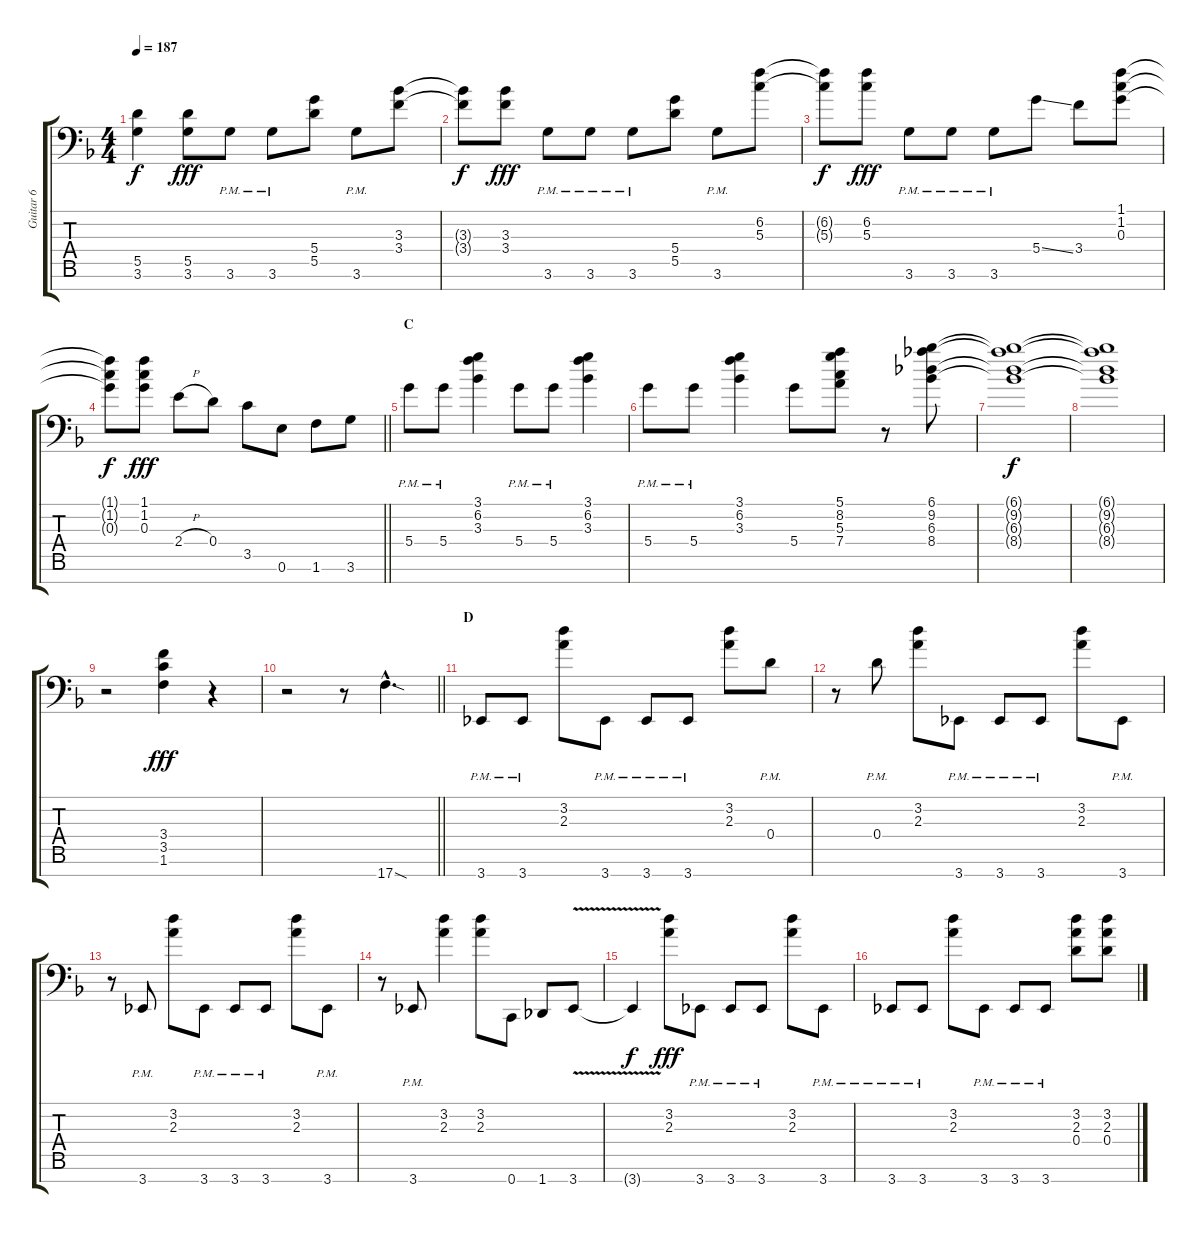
\track ("Guitar 6" "Guitar 6") {instrument distortionguitar}
\staff {score tabs}
\tuning (E4 B3 G3 D3 A2 E2 C-1) {hide}
\ts (4 4)
\tempo 187
\clef f4
\ks f
(5.5{t} 3.6{t}).4{dy f} (5.5 3.6).8{dy fff} 3.6{pm}.8 3.6{pm}.8 (5.4 5.5).8 3.6{pm}.8 (3.3 3.4).8 |
(3.3{t} 3.4{t}).8{dy f} (3.3 3.4).8{dy fff} 3.6{pm}.8 3.6{pm}.8 3.6{pm}.8 (5.4 5.5).8 3.6{pm}.8 (6.2 5.3).8 |
(6.2{t} 5.3{t}).8{dy f} (6.2 5.3).8{dy fff} 3.6{pm}.8 3.6{pm}.8 3.6{pm}.8 5.4{ss}.8 3.4.8 (1.1 1.2 0.3).8 |
\barLineRight lightlight
(1.1{t} 1.2{t} 0.3{t}).8{dy f} (1.1 1.2 0.3).8{dy fff} 2.4{h}.8 0.4.8 3.5.8 0.6.8 1.6.8 3.6.8 |
\section ("" "C")
5.4{pm}.8 5.4{pm}.8 (3.1 6.2 3.3).4 5.4{pm}.8 5.4{pm}.8 (3.1 6.2 3.3).4 |
5.4{pm}.8 5.4{pm}.8 (3.1 6.2 3.3).4 5.4.8 (5.1 8.2 5.3 7.4).8 r.8 (6.1 9.2 6.3 8.4).8 |
(6.1{t} 9.2{t} 6.3{t} 8.4{t}).1{dy f} |
(6.1{t} 9.2{t} 6.3{t} 8.4{t}).1 |
r.2 (3.4 3.5 1.6).4{dy fff} r.4 |
\barLineRight lightlight
r.2 r.8 17.7{sod hac}.4{d} |
\section ("" "D")
3.7{pm}.8 3.7{pm}.8 (3.2 2.3).8 3.7{pm}.8 3.7{pm}.8 3.7{pm}.8 (3.2 2.3).8 0.4{pm}.8 |
r.8 0.4{pm}.8 (3.2 2.3).8 3.7{pm}.8 3.7{pm}.8 3.7{pm}.8 (3.2 2.3).8 3.7{pm}.8 |
r.8 3.7{pm}.8 (3.2 2.3).8 3.7{pm}.8 3.7{pm}.8 3.7{pm}.8 (3.2 2.3).8 3.7{pm}.8 |
r.8 3.7{pm}.8 (3.2 2.3).4 (3.2 2.3).8 0.7.8 1.7.8 3.7{v}.8 |
3.7{t}.4{dy f} (3.2 2.3).8{dy fff} 3.7{pm}.8 3.7{pm}.8 3.7{pm}.8 (3.2 2.3).8 3.7{pm}.8 |
3.7{pm}.8 3.7{pm}.8 (3.2 2.3).8 3.7{pm}.8 3.7{pm}.8 3.7{pm}.8 (3.2 2.3 0.4).8 (3.2 2.3 0.4).8
